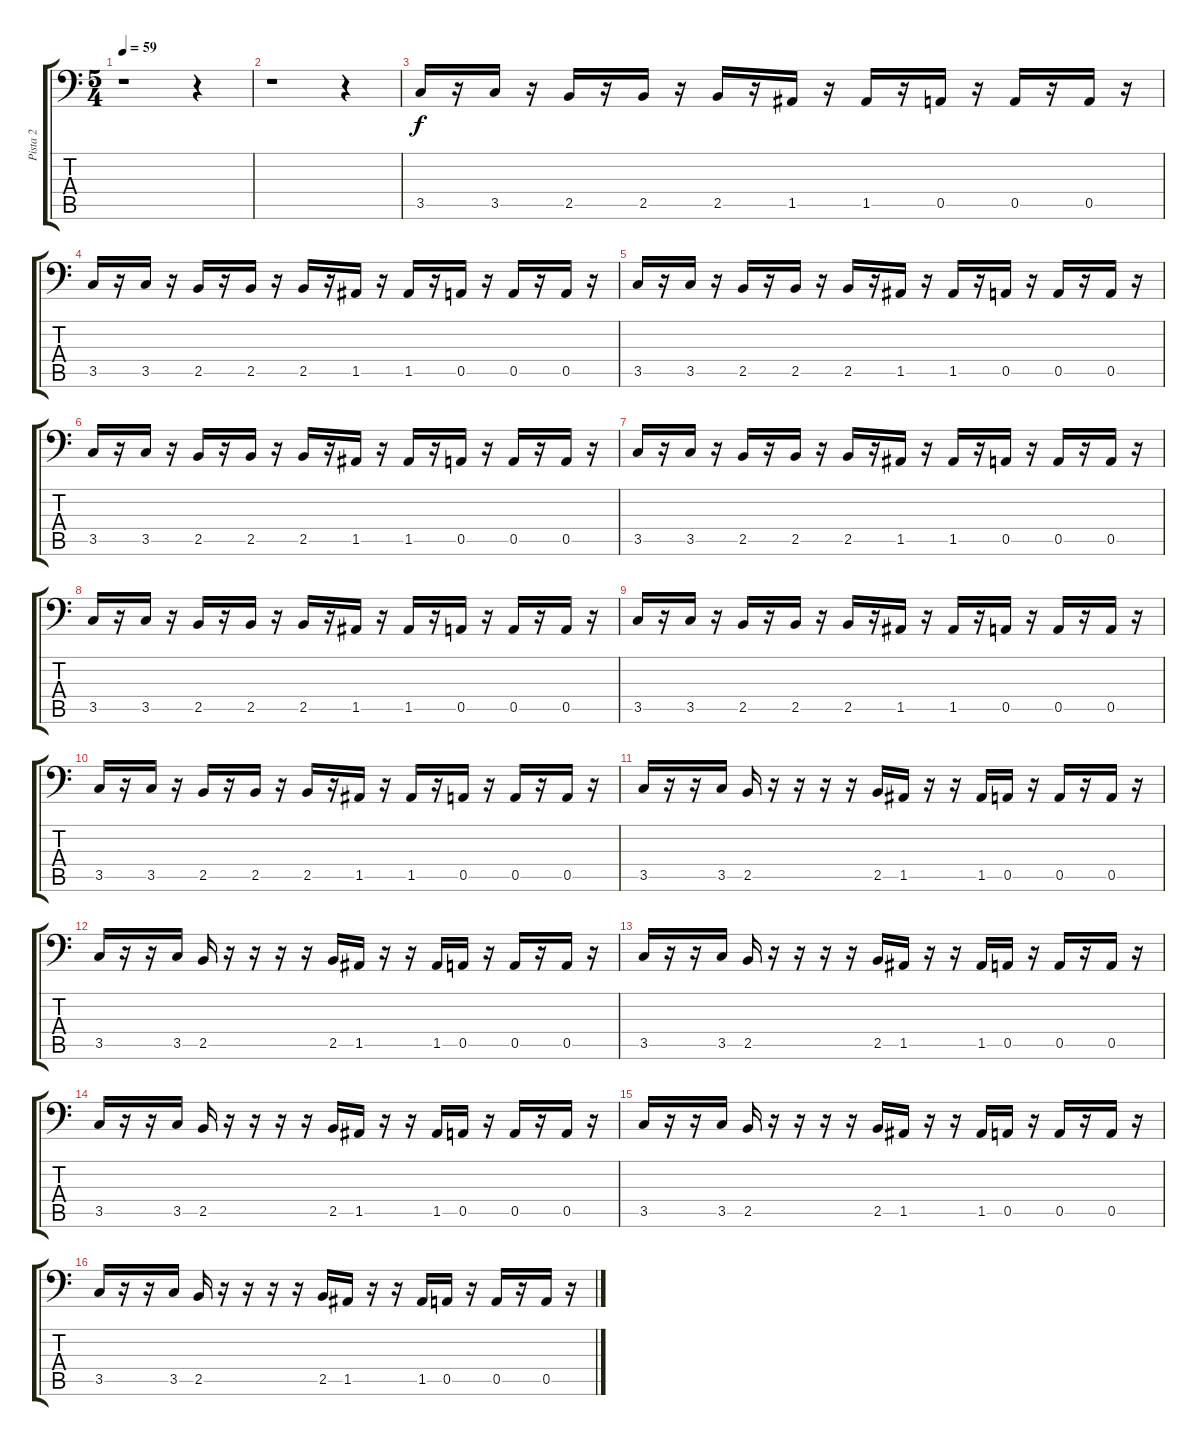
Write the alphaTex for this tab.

\track ("Pista 2" "Pista 2") {instrument fretlessbass}
\staff {score tabs}
\tuning (E3 B2 G2 D2 A1 E1) {hide}
\ts (5 4)
\tempo 59
\clef f4
\ks c
r.1{dy f instrument fretlessbass} r.4 |
r.1 r.4 |
3.5.16 r.16 3.5.16 r.16 2.5.16 r.16 2.5.16 r.16 2.5.16 r.16 1.5.16 r.16 1.5.16 r.16 0.5.16 r.16 0.5.16 r.16 0.5.16 r.16 |
3.5.16 r.16 3.5.16 r.16 2.5.16 r.16 2.5.16 r.16 2.5.16 r.16 1.5.16 r.16 1.5.16 r.16 0.5.16 r.16 0.5.16 r.16 0.5.16 r.16 |
3.5.16 r.16 3.5.16 r.16 2.5.16 r.16 2.5.16 r.16 2.5.16 r.16 1.5.16 r.16 1.5.16 r.16 0.5.16 r.16 0.5.16 r.16 0.5.16 r.16 |
3.5.16 r.16 3.5.16 r.16 2.5.16 r.16 2.5.16 r.16 2.5.16 r.16 1.5.16 r.16 1.5.16 r.16 0.5.16 r.16 0.5.16 r.16 0.5.16 r.16 |
3.5.16 r.16 3.5.16 r.16 2.5.16 r.16 2.5.16 r.16 2.5.16 r.16 1.5.16 r.16 1.5.16 r.16 0.5.16 r.16 0.5.16 r.16 0.5.16 r.16 |
3.5.16 r.16 3.5.16 r.16 2.5.16 r.16 2.5.16 r.16 2.5.16 r.16 1.5.16 r.16 1.5.16 r.16 0.5.16 r.16 0.5.16 r.16 0.5.16 r.16 |
3.5.16 r.16 3.5.16 r.16 2.5.16 r.16 2.5.16 r.16 2.5.16 r.16 1.5.16 r.16 1.5.16 r.16 0.5.16 r.16 0.5.16 r.16 0.5.16 r.16 |
3.5.16 r.16 3.5.16 r.16 2.5.16 r.16 2.5.16 r.16 2.5.16 r.16 1.5.16 r.16 1.5.16 r.16 0.5.16 r.16 0.5.16 r.16 0.5.16 r.16 |
3.5.16 r.16 r.16 3.5.16 2.5.16 r.16 r.16 r.16 r.16 2.5.16 1.5.16 r.16 r.16 1.5.16 0.5.16 r.16 0.5.16 r.16 0.5.16 r.16 |
3.5.16 r.16 r.16 3.5.16 2.5.16 r.16 r.16 r.16 r.16 2.5.16 1.5.16 r.16 r.16 1.5.16 0.5.16 r.16 0.5.16 r.16 0.5.16 r.16 |
3.5.16 r.16 r.16 3.5.16 2.5.16 r.16 r.16 r.16 r.16 2.5.16 1.5.16 r.16 r.16 1.5.16 0.5.16 r.16 0.5.16 r.16 0.5.16 r.16 |
3.5.16 r.16 r.16 3.5.16 2.5.16 r.16 r.16 r.16 r.16 2.5.16 1.5.16 r.16 r.16 1.5.16 0.5.16 r.16 0.5.16 r.16 0.5.16 r.16 |
3.5.16 r.16 r.16 3.5.16 2.5.16 r.16 r.16 r.16 r.16 2.5.16 1.5.16 r.16 r.16 1.5.16 0.5.16 r.16 0.5.16 r.16 0.5.16 r.16 |
3.5.16 r.16 r.16 3.5.16 2.5.16 r.16 r.16 r.16 r.16 2.5.16 1.5.16 r.16 r.16 1.5.16 0.5.16 r.16 0.5.16 r.16 0.5.16 r.16
